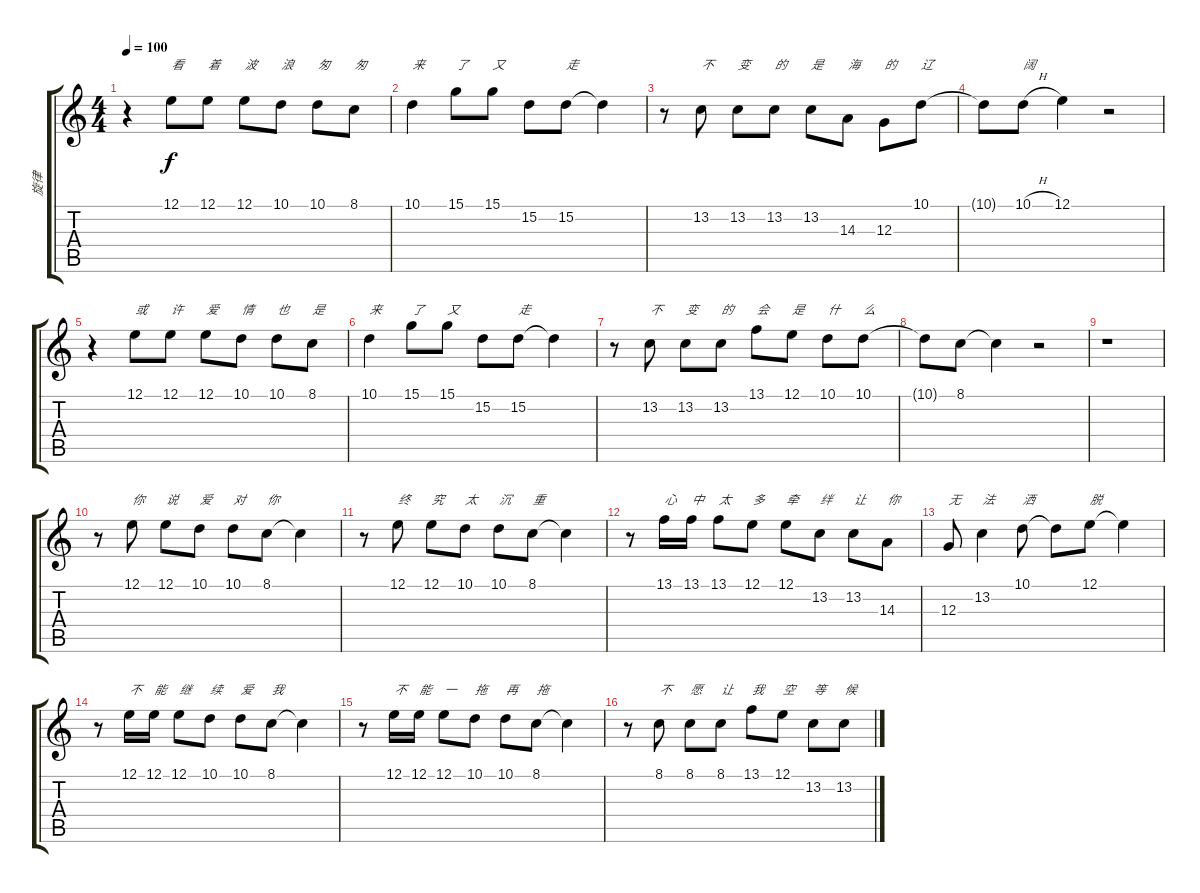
\track ("旋律" "旋律") {instrument flute}
\staff {score tabs}
\tuning (E4 B3 G3 D3 A2 E2) {hide}
\ts (4 4)
\tempo 100
\clef g2
\ks c
r.4{dy f} 12.1.8{txt "看"} 12.1.8{txt "着"} 12.1.8{txt "波"} 10.1.8{txt "浪"} 10.1.8{txt "匆"} 8.1.8{txt "匆"} |
10.1.4{txt "来"} 15.1.8{txt "了"} 15.1.8{txt "又"} 15.2.8 15.2.8{txt "走"} 15.2{t}.4 |
r.8 13.2.8{txt "不"} 13.2.8{txt "变"} 13.2.8{txt "的"} 13.2.8{txt "是"} 14.3.8{txt "海"} 12.3.8{txt "的"} 10.1.8{txt "辽"} |
10.1{t}.8 10.1{h}.8{txt "阔"} 12.1.4 r.2 |
r.4 12.1.8{txt "或"} 12.1.8{txt "许"} 12.1.8{txt "爱"} 10.1.8{txt "情"} 10.1.8{txt "也"} 8.1.8{txt "是"} |
10.1.4{txt "来"} 15.1.8{txt "了"} 15.1.8{txt "又"} 15.2.8 15.2.8{txt "走"} 15.2{t}.4 |
r.8 13.2.8{txt "不"} 13.2.8{txt "变"} 13.2.8{txt "的"} 13.1.8{txt "会"} 12.1.8{txt "是"} 10.1.8{txt "什"} 10.1.8{txt "么"} |
10.1{t}.8 8.1.8 8.1{t}.4 r.2 |
r.1 |
r.8 12.1.8{txt "你"} 12.1.8{txt "说"} 10.1.8{txt "爱"} 10.1.8{txt "对"} 8.1.8{txt "你"} 8.1{t}.4 |
r.8 12.1.8{txt "终"} 12.1.8{txt "究"} 10.1.8{txt "太"} 10.1.8{txt "沉"} 8.1.8{txt "重"} 8.1{t}.4 |
r.8 13.1.16{txt "心"} 13.1.16{txt "中"} 13.1.8{txt "太"} 12.1.8{txt "多"} 12.1.8{txt "牵"} 13.2.8{txt "绊"} 13.2.8{txt "让"} 14.3.8{txt "你"} |
12.3.8{txt "无"} 13.2.4{txt "法"} 10.1.8{txt "洒"} 10.1{t}.8 12.1.8{txt "脱"} 12.1{t}.4 |
r.8 12.1.16{txt "不"} 12.1.16{txt "能"} 12.1.8{txt "继"} 10.1.8{txt "续"} 10.1.8{txt "爱"} 8.1.8{txt "我"} 8.1{t}.4 |
r.8 12.1.16{txt "不"} 12.1.16{txt "能"} 12.1.8{txt "一"} 10.1.8{txt "拖"} 10.1.8{txt "再"} 8.1.8{txt "拖"} 8.1{t}.4 |
r.8 8.1.8{txt "不"} 8.1.8{txt "愿"} 8.1.8{txt "让"} 13.1.8{txt "我"} 12.1.8{txt "空"} 13.2.8{txt "等"} 13.2.8{txt "候"}
